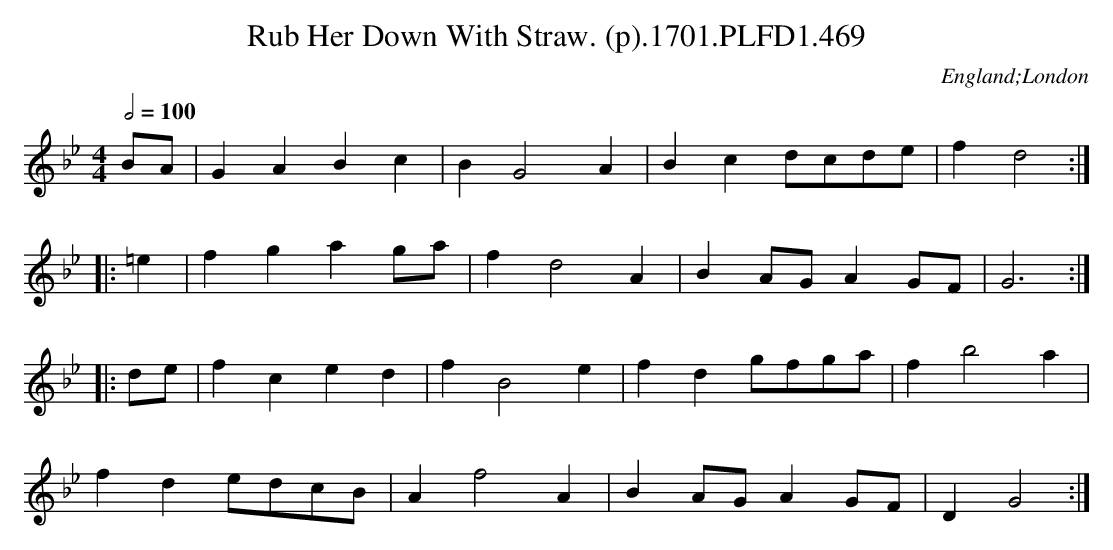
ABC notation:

X:1
T:Rub Her Down With Straw. (p).1701.PLFD1.469
M:4/4
L:1/4
Q:1/2=100
O:England;London
K:Bb
B/A/|GABc|BG2A|Bcd/c/d/e/|fd2:|
|:=e|fgag/a/|fd2A|BA/G/AG/F/|G3:|
|:d/e/|fced|fB2e|fdg/f/g/a/|fb2a|
fde/d/c/B/|Af2A|BA/G/AG/F/|DG2:|
